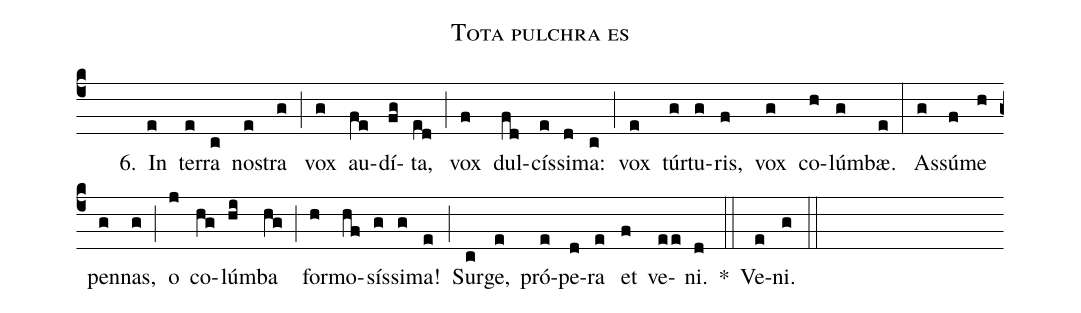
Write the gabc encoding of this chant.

name:Tota pulchra es;
mode:5.;
%%
(c4) () 6.() In(e) ter(e)ra(c) no(e)stra(g) (;) vox(g) au(fe)dí(fg)ta,(ed) (;) vox(f) dul(fd)cís(e)si(d)ma:(c) (;) vox(e) túr(g)tu(g)ris,(f) vox(g) co(h)lúm(g)bæ.(e) (:) As(g)sú(f)me(h) pen(g)nas,(g) (;) o(j) co(hg)lúm(hi)ba(hg) (;) for(h)mo(hf)sís(g)si(g)ma!(e) (;) Sur(c)ge,(e) pró(e)pe(d)ra(e) et(f) ve(ee)ni.(d) *(::) Ve(e)ni.(g) (::)
